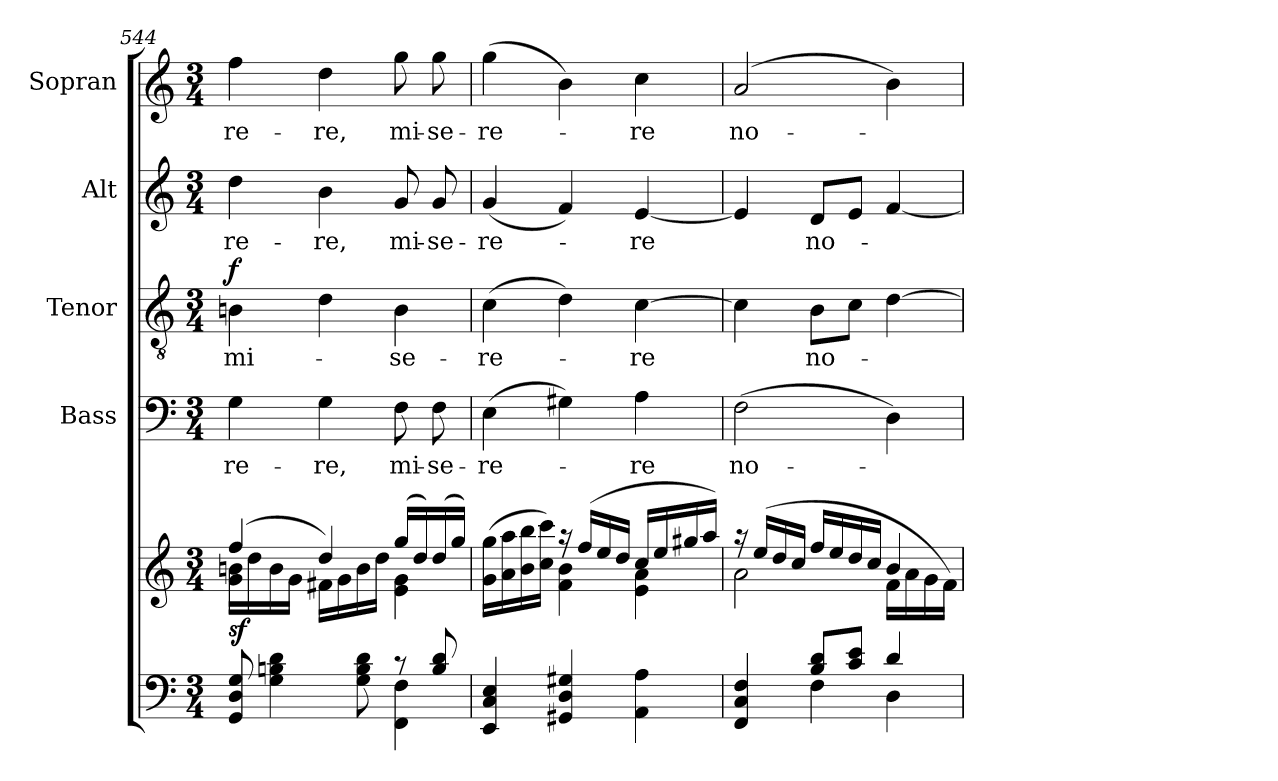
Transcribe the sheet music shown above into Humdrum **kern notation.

**kern	**kern	**dynam	**kern	**text	**kern	**text	**dynam	**kern	**text	**kern	**text
*part5	*part5	*part5	*part4	*part4	*part3	*part3	*part3	*part2	*part2	*part1	*part1
*staff6	*staff5	*staff5/6	*staff4	*staff4	*staff3	*staff3	*staff3	*staff2	*staff2	*staff1	*staff1
*	*	*	*I"Bass	*	*I"Tenor	*	*	*I"Alt	*	*I"Sopran	*
*	*	*	*I'B.	*	*I'T.	*	*	*I'A.	*	*I'S.	*
*clefF4	*clefG2	*	*clefF4	*	*clefGv2	*	*	*clefG2	*	*clefG2	*
*k[]	*k[]	*	*k[]	*	*k[]	*	*	*k[]	*	*k[]	*
*C:	*C:	*	*C:	*	*C:	*	*	*C:	*	*C:	*
*M3/4	*M3/4	*	*M3/4	*	*M3/4	*	*	*M3/4	*	*M3/4	*
=544	=544	=544	=544	=544	=544	=544	=544	=544	=544	=544	=544
*^	*^	*	*	*	*	*	*	*	*	*	*
!	!	!	!	!LO:DY:b	!	!LO:LY:b	!	!LO:LY:b	!LO:DY:a	!	!LO:LY:b	!	!LO:LY:b
8GG/ 8D/ 8G/	2ryy	(4ff/	16g\ 16bn\LL	sf	4G\	-re-	4Bn\	mi-	f	4dd\	-re-	4ff\	-re-
.	.	.	16dd\	.	.	.	.	.	.	.	.	.	.
4G\ 4Bn\ 4d\	.	.	16b\	.	.	.	.	.	.	.	.	.	.
.	.	.	16g\JJ	.	.	.	.	.	.	.	.	.	.
!	!	!	!	!	!	!LO:LY:b	!	!	!	!	!LO:LY:b	!	!LO:LY:b
.	.	4dd/)	16f#X\LL	.	4G\	-re,	4d\	.	.	4b\	-re,	4dd\	-re,
.	.	.	16g\	.	.	.	.	.	.	.	.	.	.
8G\ 8B\ 8d\	.	.	16b\	.	.	.	.	.	.	.	.	.	.
.	.	.	16dd\JJ	.	.	.	.	.	.	.	.	.	.
!	!	!	!	!	!	!LO:LY:b	!	!LO:LY:b	!	!	!LO:LY:b	!	!LO:LY:b
8rc	4FF\ 4F\	(>16gg/LL	4e\ 4g\	.	8F\	mi-	4B\	-se-	.	8g/	mi-	8gg\	mi-
.	.	16dd/)	.	.	.	.	.	.	.	.	.	.	.
!	!	!	!	!	!	!LO:LY:b	!	!	!	!	!LO:LY:b	!	!LO:LY:b
8B/ 8d/	.	(>16dd/	.	.	8F\	-se-	.	.	.	8g/	-se-	8gg\	-se-
.	.	16gg/JJ)	.	.	.	.	.	.	.	.	.	.	.
*v	*v	*	*	*	*	*	*	*	*	*	*	*	*
=545	=545	=545	=545	=545	=545	=545	=545	=545	=545	=545	=545	=545
!	!	!	!	!	!LO:LY:b	!	!LO:LY:b	!	!	!LO:LY:b	!	!LO:LY:b
4EE/ 4C/ 4E/	(>16g\ 16gg\LL	4ryy	.	(>4E\	-re-	(>4c\	-re-	.	(<4g/	-re-	(>4gg\	-re-
.	16a\ 16aa\	.	.	.	.	.	.	.	.	.	.	.
.	16b\ 16bb\	.	.	.	.	.	.	.	.	.	.	.
.	16cc\ 16ccc\JJ)	.	.	.	.	.	.	.	.	.	.	.
4GG#X/ 4D/ 4G#X/	16raa	4f\ 4b\	.	4G#X\)	.	4d\)	.	.	4f/)	.	4b\)	.
.	(>16ff/LL	.	.	.	.	.	.	.	.	.	.	.
.	16ee/	.	.	.	.	.	.	.	.	.	.	.
.	16dd/JJ	.	.	.	.	.	.	.	.	.	.	.
!	!	!	!	!	!LO:LY:b	!	!LO:LY:b	!	!	!LO:LY:b	!	!LO:LY:b
4AA\ 4A\	16cc/LL	4e\ 4a\	.	4A\	-re	[4c\	-re	.	[4e/	-re	4cc\	-re
.	16ee/	.	.	.	.	.	.	.	.	.	.	.
.	16gg#X/	.	.	.	.	.	.	.	.	.	.	.
.	16aa/JJ)	.	.	.	.	.	.	.	.	.	.	.
=546	=546	=546	=546	=546	=546	=546	=546	=546	=546	=546	=546	=546
*^	*	*	*	*	*	*	*	*	*	*	*	*
!	!	!	!	!	!	!LO:LY:b	!	!	!	!	!	!	!LO:LY:b
4FF/ 4C/ 4F/	4ryy	16rgg	2a\	.	(>2F\	no-	4c\]	.	.	4e/]	.	(2a/	no-
.	.	(>16ee/LL	.	.	.	.	.	.	.	.	.	.	.
.	.	16dd/	.	.	.	.	.	.	.	.	.	.	.
.	.	16cc/JJ	.	.	.	.	.	.	.	.	.	.	.
!	!	!	!	!	!	!	!	!LO:LY:b	!	!	!LO:LY:b	!	!
8B/ 8d/L	4F\	16ff/LL	.	.	.	.	8B\L	no-	.	8d/L	no-	.	.
.	.	16ee/	.	.	.	.	.	.	.	.	.	.	.
8c/ 8e/J	.	16dd/	.	.	.	.	8c\J	.	.	8e/J	.	.	.
.	.	16cc/JJ	.	.	.	.	.	.	.	.	.	.	.
4d/	4D\	4b/	16f\LL	.	4D\)	.	[4d\	.	.	[4f/	.	4b\)	.
.	.	.	16a\	.	.	.	.	.	.	.	.	.	.
.	.	.	16g\	.	.	.	.	.	.	.	.	.	.
.	.	.	16f\JJ)	.	.	.	.	.	.	.	.	.	.
*v	*v	*	*	*	*	*	*	*	*	*	*	*	*
*	*v	*v	*	*	*	*	*	*	*	*	*	*
=	=	=	=	=	=	=	=	=	=	=	=
*-	*-	*-	*-	*-	*-	*-	*-	*-	*-	*-	*-
